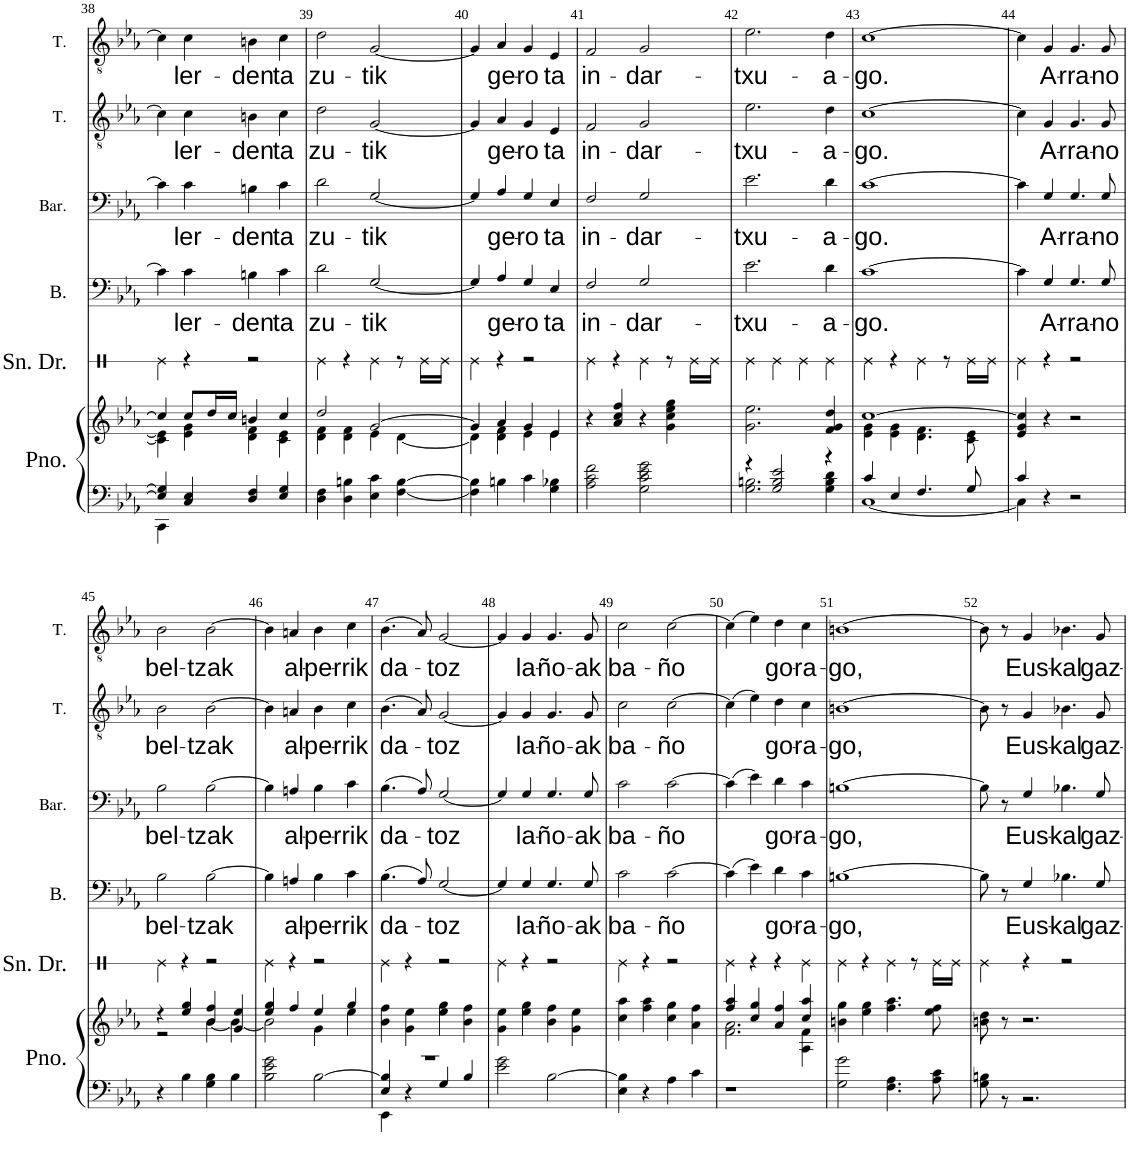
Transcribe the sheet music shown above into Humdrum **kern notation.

**kern	**kern	**kern	**text	**kern	**text	**kern	**text	**kern	**text
*part5	*part5	*part4	*part4	*part3	*part3	*part2	*part2	*part1	*part1
*staff6	*staff5	*staff4	*staff4	*staff3	*staff3	*staff2	*staff2	*staff1	*staff1
*I"Piano	*	*I"Basse	*	*I"Baryton	*	*I"Ténor	*	*I"Ténor	*
*I'Pno.	*	*I'B.	*	*I'Bar.	*	*I'T.	*	*I'T.	*
!!LO:PB:g=z
*clefF4	*clefG2	*clefF4	*	*clefF4	*	*clefGv2	*	*clefGv2	*
*k[b-e-a-]	*k[b-e-a-]	*k[b-e-a-]	*	*k[b-e-a-]	*	*k[b-e-a-]	*	*k[b-e-a-]	*
*M4/4	*M4/4	*M4/4	*	*M4/4	*	*M4/4	*	*M4/4	*
*met(c|)	*met(c|)	*met(c|)	*	*met(c|)	*	*met(c|)	*	*met(c|)	*
=38	=38	=38	=38	=38	=38	=38	=38	=38	=38
*^	*^	*	*	*	*	*	*	*	*
4E-/] 4G/]	4CC\	4cc/]	4c\] 4e-\]	4c\]	.	4c\]	.	4c\]	.	4c\]	.
!	!	!	!	!	!LO:LY:b	!	!LO:LY:b	!	!LO:LY:b	!	!LO:LY:b
4C/ 4E-/	2.ryy	8cc/L	4e-\ 4g\	4c\	ler-	4c\	ler-	4c\	ler-	4c\	ler-
.	.	16dd/L	.	.	.	.	.	.	.	.	.
.	.	16cc/JJ	.	.	.	.	.	.	.	.	.
!	!	!	!	!	!LO:LY:b	!	!LO:LY:b	!	!LO:LY:b	!	!LO:LY:b
4D/ 4F/	.	4bn/	4d\ 4f\	4Bn\	-den	4Bn\	-den	4Bn\	-den	4Bn\	-den
!	!	!	!	!	!LO:LY:b	!	!LO:LY:b	!	!LO:LY:b	!	!LO:LY:b
4E-/ 4G/	.	4cc/	4c\ 4e-\	4c\	ta	4c\	ta	4c\	ta	4c\	ta
*v	*v	*	*	*	*	*	*	*	*	*	*
=39	=39	=39	=39	=39	=39	=39	=39	=39	=39	=39
!	!	!	!	!LO:LY:b	!	!LO:LY:b	!	!LO:LY:b	!	!LO:LY:b
4D\ 4F\	2dd/	4d\ 4f\	2d\	zu-	2d\	zu-	2d\	zu-	2d\	zu-
4D\ 4Bn\	.	4d\ 4f\	.	.	.	.	.	.	.	.
!	!	!	!	!LO:LY:b	!	!LO:LY:b	!	!LO:LY:b	!	!LO:LY:b
4E-\ 4c\	[2g/	4e-\	[2G/	-tik	[2G/	-tik	[2G/	-tik	[2G/	-tik
[4F\ [4B\	.	[4d\	.	.	.	.	.	.	.	.
=40	=40	=40	=40	=40	=40	=40	=40	=40	=40	=40
4F\] 4B\]	4g/]	4d\]	4G/]	.	4G/]	.	4G/]	.	4G/]	.
!	!	!	!	!LO:LY:b	!	!LO:LY:b	!	!LO:LY:b	!	!LO:LY:b
4Bn\	4a-/	4d\ 4f\	4A-/	ge-	4A-/	ge-	4A-/	ge-	4A-/	ge-
!	!	!	!	!LO:LY:b	!	!LO:LY:b	!	!LO:LY:b	!	!LO:LY:b
4c\	4g/	4e-\	4G/	-ro	4G/	-ro	4G/	-ro	4G/	-ro
!	!	!	!	!LO:LY:b	!	!LO:LY:b	!	!LO:LY:b	!	!LO:LY:b
4G\ 4B-X\	4e-/	4e-\	4E-/	ta	4E-/	ta	4E-/	ta	4E-/	ta
=41	=41	=41	=41	=41	=41	=41	=41	=41	=41	=41
!	!	!	!	!LO:LY:b	!	!LO:LY:b	!	!LO:LY:b	!	!LO:LY:b
*	*v	*v	*	*	*	*	*	*	*	*
2A-\ 2c\ 2f\	4r	2F/	in-	2F/	in-	2F/	in-	2F/	in-
.	4a-/ 4cc/ 4ff/	.	.	.	.	.	.	.	.
!	!	!	!LO:LY:b	!	!LO:LY:b	!	!LO:LY:b	!	!LO:LY:b
2G\ 2c\ 2e-\ 2g\	4r	2G/	-dar-	2G/	-dar-	2G/	-dar-	2G/	-dar-
.	4g\ 4cc\ 4ee-\ 4gg\	.	.	.	.	.	.	.	.
=42	=42	=42	=42	=42	=42	=42	=42	=42	=42
*^	*	*	*	*	*	*	*	*	*
!	!	!	!	!LO:LY:b	!	!LO:LY:b	!	!LO:LY:b	!	!LO:LY:b
4r	2.G\ 2.Bn\	2.g\ 2.ee-\	2.e-\	-txu-	2.e-\	-txu-	2.e-\	-txu-	2.e-\	-txu-
2G/ 2B/ 2e-/	.	.	.	.	.	.	.	.	.	.
!	!	!	!	!LO:LY:b	!	!LO:LY:b	!	!LO:LY:b	!	!LO:LY:b
4r	4G\ 4B\ 4d\	4f/ 4g/ 4dd/	4d\	-a-	4d\	-a-	4d\	-a-	4d\	-a-
=43	=43	=43	=43	=43	=43	=43	=43	=43	=43	=43
*	*	*^	*	*	*	*	*	*	*	*
!	!	!	!	!	!LO:LY:b	!	!LO:LY:b	!	!LO:LY:b	!	!LO:LY:b
4c/	[1C	[1cc	4e-\ 4g\	[1c	-go.	[1c	-go.	[1c	-go.	[1c	-go.
4E-/	.	.	4e-\ 4g\	.	.	.	.	.	.	.	.
4.F/	.	.	4.d\ 4.f\	.	.	.	.	.	.	.	.
8G/	.	.	8c\ 8e-\	.	.	.	.	.	.	.	.
*	*	*v	*v	*	*	*	*	*	*	*	*
=44	=44	=44	=44	=44	=44	=44	=44	=44	=44	=44
4c/	4C\]	4e-/ 4g/ 4cc/]	4c\]	.	4c\]	.	4c\]	.	4c\]	.
!	!	!	!	!LO:LY:b	!	!LO:LY:b	!	!LO:LY:b	!	!LO:LY:b
4r	2.ryy	4r	4G/	A-	4G/	A-	4G/	A-	4G/	A-
!	!	!	!	!LO:LY:b	!	!LO:LY:b	!	!LO:LY:b	!	!LO:LY:b
2r	.	2r	4.G/	-rra-	4.G/	-rra-	4.G/	-rra-	4.G/	-rra-
!	!	!	!	!LO:LY:b	!	!LO:LY:b	!	!LO:LY:b	!	!LO:LY:b
.	.	.	8G/	-no	8G/	-no	8G/	-no	8G/	-no
*v	*v	*	*	*	*	*	*	*	*	*
!!LO:LB:g=z
=45	=45	=45	=45	=45	=45	=45	=45	=45	=45
*	*^	*	*	*	*	*	*	*	*
!	!	!	!	!LO:LY:b	!	!LO:LY:b	!	!LO:LY:b	!	!LO:LY:b
4r	4r	2r	2B-\	bel-	2B-\	bel-	2B-\	bel-	2B-\	bel-
4B-\	4ee-/ 4gg/	.	.	.	.	.	.	.	.	.
!	!	!	!	!LO:LY:b	!	!LO:LY:b	!	!LO:LY:b	!	!LO:LY:b
4G\ 4B-\	4b-/ 4ff/	[4b-\	[2B-\	-tzak	[2B-\	-tzak	[2B-\	-tzak	[2B-\	-tzak
4B-\	4g/ 4ee-/	4b-\_	.	.	.	.	.	.	.	.
=46	=46	=46	=46	=46	=46	=46	=46	=46	=46	=46
2B-\ 2e-\ 2g\	4ee-/ 4gg/	2b-\]	4B-\]	.	4B-\]	.	4B-\]	.	4B-\]	.
!	!	!	!	!LO:LY:b	!	!LO:LY:b	!	!LO:LY:b	!	!LO:LY:b
.	4ff/	.	4An/	al-	4An/	al-	4An/	al-	4An/	al-
!	!	!	!	!LO:LY:b	!	!LO:LY:b	!	!LO:LY:b	!	!LO:LY:b
[2B-\	4ee-/	4g\	4B-\	-pe-	4B-\	-pe-	4B-\	-pe-	4B-\	-pe-
!	!	!	!	!LO:LY:b	!	!LO:LY:b	!	!LO:LY:b	!	!LO:LY:b
.	4gg/	4ee-\	4c\	-rrik	4c\	-rrik	4c\	-rrik	4c\	-rrik
=47	=47	=47	=47	=47	=47	=47	=47	=47	=47	=47
*^	*	*	*	*	*	*	*	*	*	*
!	!	!	!	!	!LO:LY:b	!	!LO:LY:b	!	!LO:LY:b	!	!LO:LY:b
4E-/ 4B-/]	4EE-\	4b-\ 4ff\	1r	(4.B-\	da-	(4.B-\	da-	(4.B-\	da-	(4.B-\	da-
4r	2.ryy	4g\ 4ee-\	.	.	.	.	.	.	.	.	.
.	.	.	.	8A-/)	.	8A-/)	.	8A-/)	.	8A-/)	.
!	!	!	!	!	!LO:LY:b	!	!LO:LY:b	!	!LO:LY:b	!	!LO:LY:b
4G/	.	4ee-\ 4gg\	.	[2G/	-toz	[2G/	-toz	[2G/	-toz	[2G/	-toz
4B-/	.	4b-\ 4ff\	.	.	.	.	.	.	.	.	.
*v	*v	*	*	*	*	*	*	*	*	*	*
*	*v	*v	*	*	*	*	*	*	*	*
=48	=48	=48	=48	=48	=48	=48	=48	=48	=48
2e-\ 2g\	4g\ 4ee-\	4G/]	.	4G/]	.	4G/]	.	4G/]	.
!	!	!	!LO:LY:b	!	!LO:LY:b	!	!LO:LY:b	!	!LO:LY:b
.	4ee-\ 4gg\	4G/	la-	4G/	la-	4G/	la-	4G/	la-
!	!	!	!LO:LY:b	!	!LO:LY:b	!	!LO:LY:b	!	!LO:LY:b
[2B-\	4b-\ 4ff\	4.G/	-ño-	4.G/	-ño-	4.G/	-ño-	4.G/	-ño-
.	4g\ 4ee-\	.	.	.	.	.	.	.	.
!	!	!	!LO:LY:b	!	!LO:LY:b	!	!LO:LY:b	!	!LO:LY:b
.	.	8G/	-ak	8G/	-ak	8G/	-ak	8G/	-ak
=49	=49	=49	=49	=49	=49	=49	=49	=49	=49
!	!	!	!LO:LY:b	!	!LO:LY:b	!	!LO:LY:b	!	!LO:LY:b
4E-\ 4B-\]	4cc\ 4aa-\	2c\	ba-	2c\	ba-	2c\	ba-	2c\	ba-
4r	4ff\ 4aa-\	.	.	.	.	.	.	.	.
!	!	!	!LO:LY:b	!	!LO:LY:b	!	!LO:LY:b	!	!LO:LY:b
4A-\	4cc\ 4gg\	[2c\	-ño	[2c\	-ño	[2c\	-ño	[2c\	-ño
4c\	4a-\ 4ff\	.	.	.	.	.	.	.	.
=50	=50	=50	=50	=50	=50	=50	=50	=50	=50
*	*^	*	*	*	*	*	*	*	*
1r	4ff/ 4aa-/	2.f\ 2.a-\	(4c\]	.	(4c\]	.	(4c\]	.	(4c\]	.
.	4cc/ 4gg/	.	4e-\)	.	4e-\)	.	4e-\)	.	4e-\)	.
!	!	!	!	!LO:LY:b	!	!LO:LY:b	!	!LO:LY:b	!	!LO:LY:b
.	4a-/ 4ff/	.	4d\	go-	4d\	go-	4d\	go-	4d\	go-
!	!	!	!	!LO:LY:b	!	!LO:LY:b	!	!LO:LY:b	!	!LO:LY:b
.	4cc/ 4aa-/	4A-\ 4f\	4c\	-ra-	4c\	-ra-	4c\	-ra-	4c\	-ra-
=51	=51	=51	=51	=51	=51	=51	=51	=51	=51	=51
*^	*	*	*	*	*	*	*	*	*	*
!	!	!	!	!	!LO:LY:b	!	!LO:LY:b	!	!LO:LY:b	!	!LO:LY:b
*	*	*v	*v	*	*	*	*	*	*	*	*
1ryy	2G\ 2g\	4bn\ 4gg\	[1Bn	-go,	[1Bn	-go,	[1Bn	-go,	[1Bn	-go,
.	.	4ee-\ 4gg\	.	.	.	.	.	.	.	.
.	4.F\ 4.A-\	4.ff\ 4.aa-\	.	.	.	.	.	.	.	.
.	8A-\ 8c\	8ee-\ 8ff\	.	.	.	.	.	.	.	.
=52	=52	=52	=52	=52	=52	=52	=52	=52	=52	=52
1ryy	8G\ 8Bn\	8bn\ 8dd\	8B\]	.	8B\]	.	8B\]	.	8B\]	.
.	8r	8r	8r	.	8r	.	8r	.	8r	.
!	!	!	!	!LO:LY:b	!	!LO:LY:b	!	!LO:LY:b	!	!LO:LY:b
.	2.r	2.r	4G/	Eus-	4G/	Eus-	4G/	Eus-	4G/	Eus-
!	!	!	!	!LO:LY:b	!	!LO:LY:b	!	!LO:LY:b	!	!LO:LY:b
.	.	.	4.B-X\	-kal	4.B-X\	-kal	4.B-X\	-kal	4.B-X\	-kal
!	!	!	!	!LO:LY:b	!	!LO:LY:b	!	!LO:LY:b	!	!LO:LY:b
.	.	.	8G/	gaz-	8G/	gaz-	8G/	gaz-	8G/	gaz-
*v	*v	*	*	*	*	*	*	*	*	*
=	=	=	=	=	=	=	=	=	=
*-	*-	*-	*-	*-	*-	*-	*-	*-	*-
